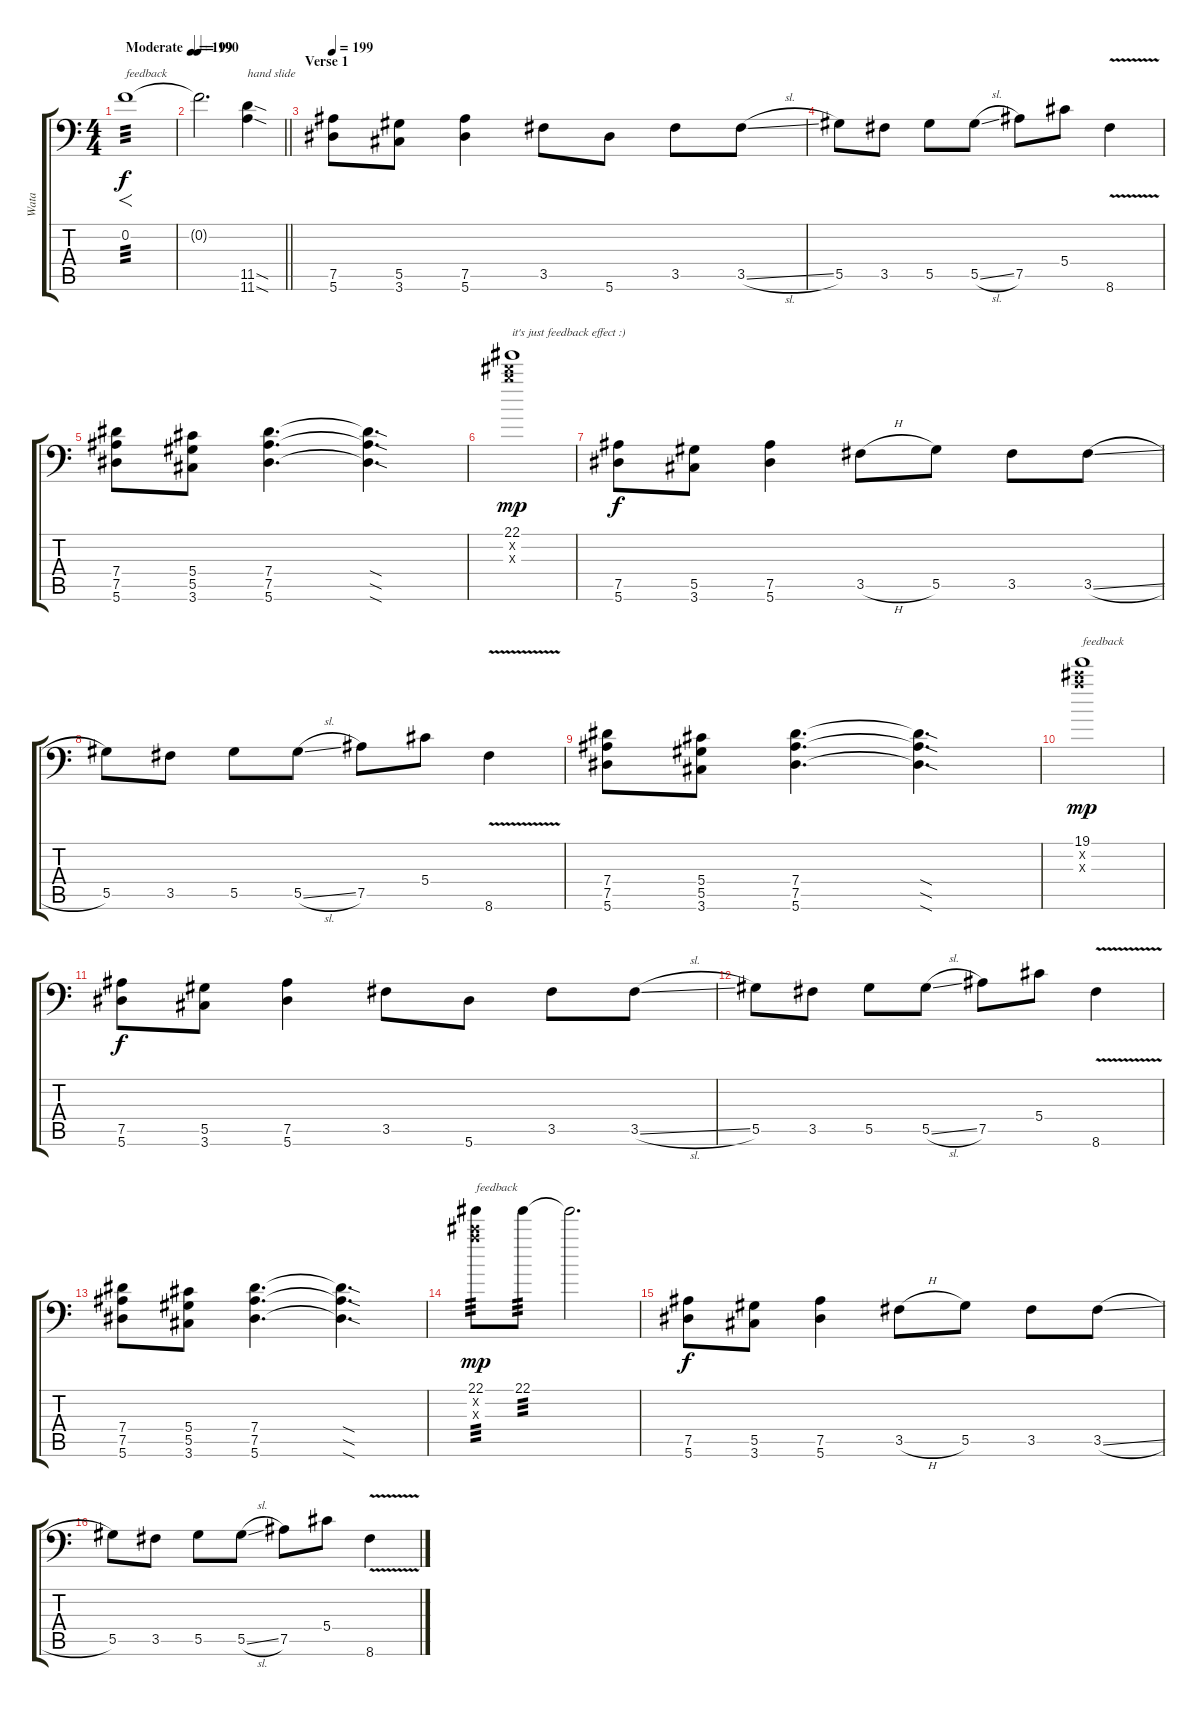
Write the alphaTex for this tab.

\track ("Wata" "Wata") {instrument distortionguitar}
\staff {score tabs}
\tuning (Bb3 F3 Db3 Ab2 Eb2 Bb1) {hide}
\ts (4 4)
\tempo (199 "Moderate")
\clef f4
\ks c
0.2.1{f txt "feedback" tp 3 dy f instrument guitarharmonics} |
\tempo 190
\barLineRight lightlight
0.2{t}.2{d} (11.5{sod} 11.6{sod}).4{txt "hand slide" instrument distortionguitar} |
\section ("" "Verse 1")
\tempo 199
(7.5 5.6).8{instrument distortionguitar} (5.5 3.6).8 (7.5 5.6).4 3.5.8 5.6.8 3.5.8 3.5{sl}.8 |
5.5.8 3.5.8 5.5.8 5.5{sl}.8 7.5.8 5.4.8 8.6{v}.4 |
(7.4 7.5 5.6).8 (5.4 5.5 3.6).8 (7.4 7.5 5.6).4{d} (7.4{sod t} 7.5{sod t} 5.6{sod t}).4{d} |
(22.1 22.2{x} 22.3{x}).1{txt "it's just feedback effect :)" dy mp instrument guitarharmonics} |
(7.5 5.6).8{dy f instrument distortionguitar} (5.5 3.6).8 (7.5 5.6).4 3.5{h}.8 5.5.8 3.5.8 3.5{sl}.8 |
5.5.8 3.5.8 5.5.8 5.5{sl}.8 7.5.8 5.4.8 8.6{v}.4 |
(7.4 7.5 5.6).8 (5.4 5.5 3.6).8 (7.4 7.5 5.6).4{d} (7.4{sod t} 7.5{sod t} 5.6{sod t}).4{d} |
(19.1 20.2{x} 20.3{x}).1{txt "feedback" dy mp instrument guitarharmonics} |
(7.5 5.6).8{dy f instrument distortionguitar} (5.5 3.6).8 (7.5 5.6).4 3.5.8 5.6.8 3.5.8 3.5{sl}.8 |
5.5.8 3.5.8 5.5.8 5.5{sl}.8 7.5.8 5.4.8 8.6{v}.4 |
(7.4 7.5 5.6).8 (5.4 5.5 3.6).8 (7.4 7.5 5.6).4{d} (7.4{sod t} 7.5{sod t} 5.6{sod t}).4{d} |
(22.1 20.2{x} 20.3{x}).8{txt "feedback" tp 3 dy mp instrument guitarharmonics} 22.1.8{tp 3} 22.1{t}.2{d} |
(7.5 5.6).8{dy f instrument distortionguitar} (5.5 3.6).8 (7.5 5.6).4 3.5{h}.8 5.5.8 3.5.8 3.5{sl}.8 |
5.5.8 3.5.8 5.5.8 5.5{sl}.8 7.5.8 5.4.8 8.6{v}.4
